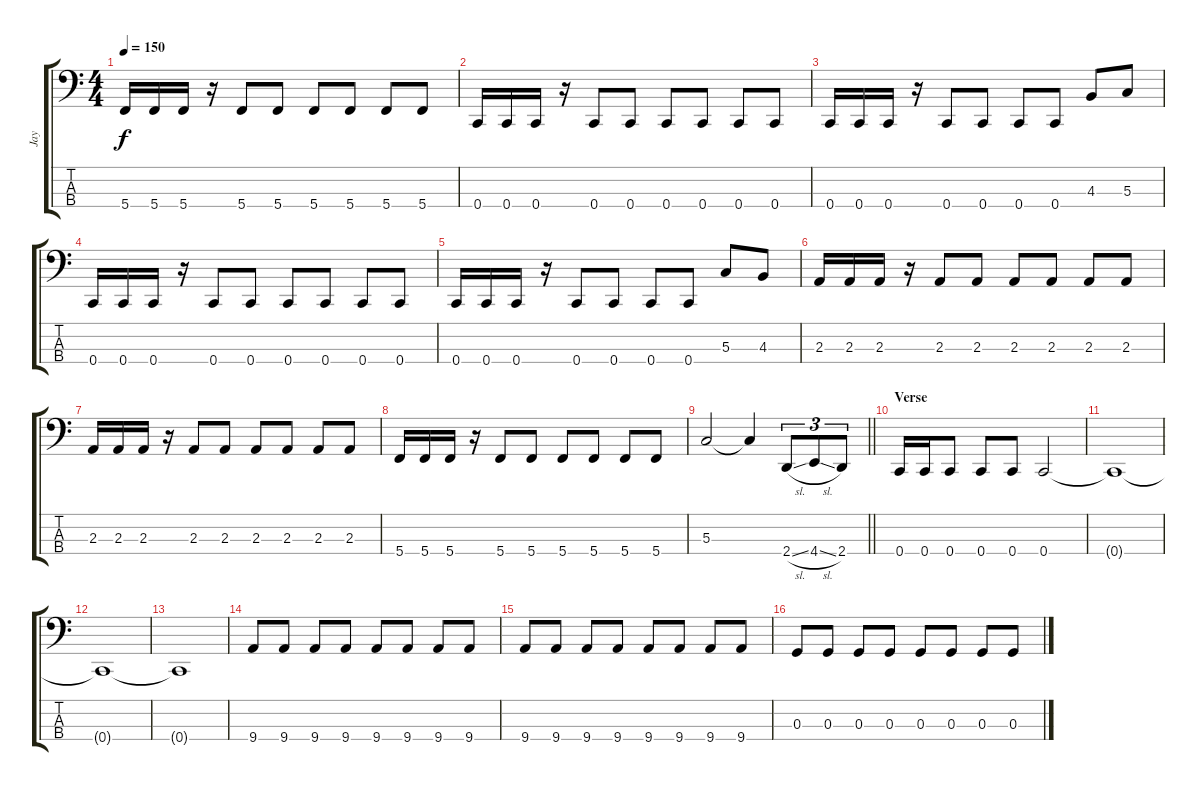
\track ("Jay" "Jay") {instrument electricbassfinger}
\staff {score tabs}
\tuning (F2 C2 G1 C1) {hide}
\ts (4 4)
\tempo 150
\clef f4
\ks c
5.4.16{dy f} 5.4.16 5.4.16 r.16 5.4.8 5.4.8 5.4.8 5.4.8 5.4.8 5.4.8 |
0.4.16 0.4.16 0.4.16 r.16 0.4.8 0.4.8 0.4.8 0.4.8 0.4.8 0.4.8 |
0.4.16 0.4.16 0.4.16 r.16 0.4.8 0.4.8 0.4.8 0.4.8 4.3.8 5.3.8 |
0.4.16 0.4.16 0.4.16 r.16 0.4.8 0.4.8 0.4.8 0.4.8 0.4.8 0.4.8 |
0.4.16 0.4.16 0.4.16 r.16 0.4.8 0.4.8 0.4.8 0.4.8 5.3.8 4.3.8 |
2.3.16 2.3.16 2.3.16 r.16 2.3.8 2.3.8 2.3.8 2.3.8 2.3.8 2.3.8 |
2.3.16 2.3.16 2.3.16 r.16 2.3.8 2.3.8 2.3.8 2.3.8 2.3.8 2.3.8 |
5.4.16 5.4.16 5.4.16 r.16 5.4.8 5.4.8 5.4.8 5.4.8 5.4.8 5.4.8 |
\barLineRight lightlight
5.3.2 5.3{t}.4 2.4{sl}.8{tu (3 2)} 4.4{sl}.8{tu (3 2)} 2.4.8{tu (3 2)} |
\section ("" "Verse")
0.4.16 0.4.16 0.4.8 0.4.8 0.4.8 0.4.2 |
0.4{t}.1 |
0.4{t}.1 |
0.4{t}.1 |
9.4.8 9.4.8 9.4.8 9.4.8 9.4.8 9.4.8 9.4.8 9.4.8 |
9.4.8 9.4.8 9.4.8 9.4.8 9.4.8 9.4.8 9.4.8 9.4.8 |
0.3.8 0.3.8 0.3.8 0.3.8 0.3.8 0.3.8 0.3.8 0.3.8
